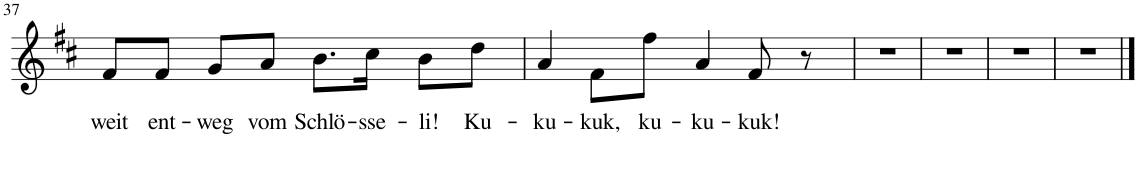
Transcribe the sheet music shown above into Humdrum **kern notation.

**kern	**text
*part1	*part1
*staff1	*staff1
*I"Piano	*
*I'Pno	*
!!LO:PB:g=z
*clefG2	*
*k[f#c#]	*
*M4/4	*
=37	=37
!	!LO:LY:b
8f#/L	weit
!	!LO:LY:b
8f#/J	ent-
!	!LO:LY:b
8g/L	-weg
!	!LO:LY:b
8a/J	vom
!	!LO:LY:b
8.b\L	Schlö-
!	!LO:LY:b
16cc#\Jk	-sse-
!	!LO:LY:b
8b\L	-li!
!	!LO:LY:b
8dd\J	Ku-
=38	=38
!	!LO:LY:b
4a/	-ku-
!	!LO:LY:b
8f#\L	-kuk,
!	!LO:LY:b
8ff#\J	ku-
!	!LO:LY:b
4a/	-ku-
!	!LO:LY:b
8f#/	-kuk!
8r	.
=39	=39
1r	.
=40	=40
1r	.
=41	=41
1r	.
=42	=42
1r	.
==	==
*-	*-
